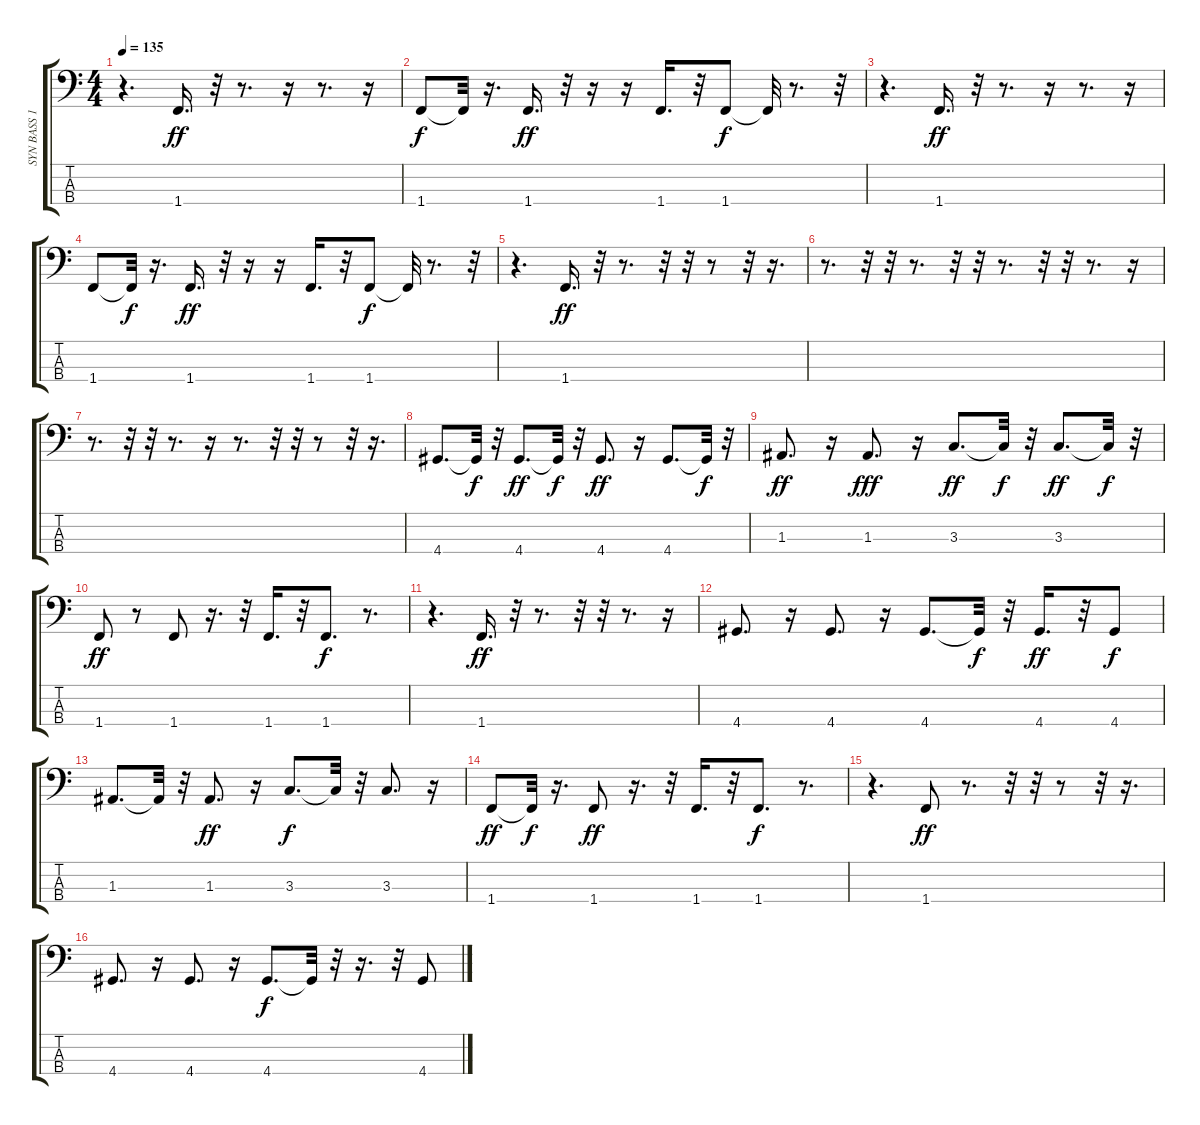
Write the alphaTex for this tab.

\track ("SYN BASS 1" "SYN BASS 1") {instrument synthbass1}
\staff {score tabs}
\tuning (G2 D2 A1 E1) {hide}
\ts (4 4)
\tempo 135
\clef f4
\ks c
r.4{d dy f} 1.4.16{d dy ff} r.32 r.8{d} r.16 r.8{d} r.16 |
1.4.8{dy f} 1.4{t}.32 r.16{d} 1.4.16{d dy ff} r.32 r.16 r.16 1.4.16{d} r.32 1.4.8{dy f} 1.4{t}.32 r.8{d} r.32 |
r.4{d} 1.4.16{d dy ff} r.32 r.8{d} r.16 r.8{d} r.16 |
1.4.8 1.4{t}.32{dy f} r.16{d} 1.4.16{d dy ff} r.32 r.16 r.16 1.4.16{d} r.32 1.4.8{dy f} 1.4{t}.32 r.8{d} r.32 |
r.4{d} 1.4.16{d dy ff} r.32 r.8{d} r.32 r.32 r.8 r.32 r.16{d} |
r.8{d} r.32 r.32 r.8{d} r.32 r.32 r.8{d} r.32 r.32 r.8{d} r.16 |
r.8{d} r.32 r.32 r.8{d} r.16 r.8{d} r.32 r.32 r.8 r.32 r.16{d} |
4.4.8{d} 4.4{t}.32{dy f} r.32 4.4.8{d dy ff} 4.4{t}.32{dy f} r.32 4.4.8{d dy ff} r.16 4.4.8{d} 4.4{t}.32{dy f} r.32 |
1.3.8{d dy ff} r.16 1.3.8{d dy fff} r.16 3.3.8{d dy ff} 3.3{t}.32{dy f} r.32 3.3.8{d dy ff} 3.3{t}.32{dy f} r.32 |
1.4.8{dy ff} r.8 1.4.8 r.16{d} r.32 1.4.16{d} r.32 1.4.8{d dy f} r.8{d} |
r.4{d} 1.4.16{d dy ff} r.32 r.8{d} r.32 r.32 r.8{d} r.16 |
4.4.8{d} r.16 4.4.8{d} r.16 4.4.8{d} 4.4{t}.32{dy f} r.32 4.4.16{d dy ff} r.32 4.4.8{dy f} |
1.3.8{d} 1.3{t}.32 r.32 1.3.8{d dy ff} r.16 3.3.8{d dy f} 3.3{t}.32 r.32 3.3.8{d} r.16 |
1.4.8{dy ff} 1.4{t}.32{dy f} r.16{d} 1.4.8{dy ff} r.16{d} r.32 1.4.16{d} r.32 1.4.8{d dy f} r.8{d} |
r.4{d} 1.4.8{dy ff} r.8{d} r.32 r.32 r.8 r.32 r.16{d} |
4.4.8{d} r.16 4.4.8{d} r.16 4.4.8{d dy f} 4.4{t}.32 r.32 r.16{d} r.32 4.4.8
